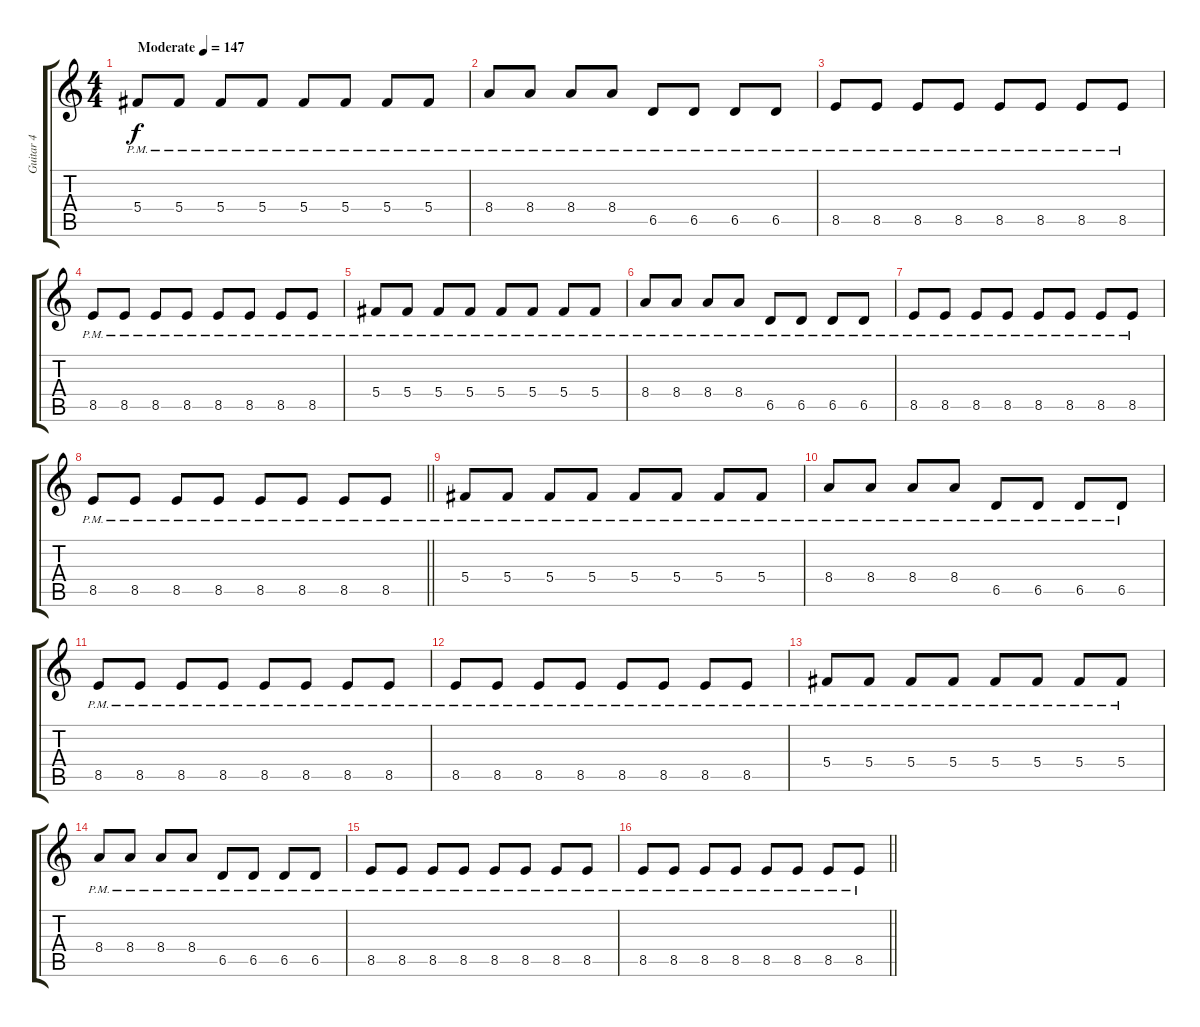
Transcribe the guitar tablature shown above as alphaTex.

\track ("Guitar 4" "Guitar 4") {instrument distortionguitar}
\staff {score tabs}
\tuning (Eb4 Bb3 Gb3 Db3 Ab2 Eb2) {hide}
\ts (4 4)
\tempo (147 "Moderate")
\clef g2
\ks c
5.4{pm}.8{dy f balance 16 instrument distortionguitar} 5.4{pm}.8{balance 15} 5.4{pm}.8{balance 14} 5.4{pm}.8{balance 13} 5.4{pm}.8{balance 12} 5.4{pm}.8{balance 11} 5.4{pm}.8{balance 10} 5.4{pm}.8{balance 9} |
8.4{pm}.8{balance 8} 8.4{pm}.8{balance 7} 8.4{pm}.8{balance 6} 8.4{pm}.8{balance 5} 6.5{pm}.8{balance 4} 6.5{pm}.8{balance 3} 6.5{pm}.8{balance 2} 6.5{pm}.8{balance 1} |
8.5{pm}.8{balance 0} 8.5{pm}.8{balance 1} 8.5{pm}.8{balance 2} 8.5{pm}.8{balance 3} 8.5{pm}.8{balance 4} 8.5{pm}.8{balance 5} 8.5{pm}.8{balance 6} 8.5{pm}.8{balance 7} |
8.5{pm}.8{balance 8} 8.5{pm}.8{balance 9} 8.5{pm}.8{balance 10} 8.5{pm}.8{balance 11} 8.5{pm}.8{balance 12} 8.5{pm}.8{balance 13} 8.5{pm}.8{balance 14} 8.5{pm}.8{balance 15} |
5.4{pm}.8{balance 16} 5.4{pm}.8{balance 15} 5.4{pm}.8{balance 14} 5.4{pm}.8{balance 13} 5.4{pm}.8{balance 12} 5.4{pm}.8{balance 11} 5.4{pm}.8{balance 10} 5.4{pm}.8{balance 9} |
8.4{pm}.8{balance 8} 8.4{pm}.8{balance 7} 8.4{pm}.8{balance 6} 8.4{pm}.8{balance 5} 6.5{pm}.8{balance 4} 6.5{pm}.8{balance 3} 6.5{pm}.8{balance 2} 6.5{pm}.8{balance 1} |
8.5{pm}.8{balance 0} 8.5{pm}.8{balance 1} 8.5{pm}.8{balance 2} 8.5{pm}.8{balance 3} 8.5{pm}.8{balance 4} 8.5{pm}.8{balance 5} 8.5{pm}.8{balance 6} 8.5{pm}.8{balance 7} |
\barLineRight lightlight
8.5{pm}.8{balance 8} 8.5{pm}.8{balance 9} 8.5{pm}.8{balance 10} 8.5{pm}.8{balance 11} 8.5{pm}.8{balance 12} 8.5{pm}.8{balance 13} 8.5{pm}.8{balance 14} 8.5{pm}.8{balance 15} |
5.4{pm}.8{balance 16} 5.4{pm}.8{balance 15} 5.4{pm}.8{balance 14} 5.4{pm}.8{balance 13} 5.4{pm}.8{balance 12} 5.4{pm}.8{balance 11} 5.4{pm}.8{balance 10} 5.4{pm}.8{balance 9} |
8.4{pm}.8{balance 8} 8.4{pm}.8{balance 7} 8.4{pm}.8{balance 6} 8.4{pm}.8{balance 5} 6.5{pm}.8{balance 4} 6.5{pm}.8{balance 3} 6.5{pm}.8{balance 2} 6.5{pm}.8{balance 1} |
8.5{pm}.8{balance 0} 8.5{pm}.8{balance 1} 8.5{pm}.8{balance 2} 8.5{pm}.8{balance 3} 8.5{pm}.8{balance 4} 8.5{pm}.8{balance 5} 8.5{pm}.8{balance 6} 8.5{pm}.8{balance 7} |
8.5{pm}.8{balance 8} 8.5{pm}.8{balance 9} 8.5{pm}.8{balance 10} 8.5{pm}.8{balance 11} 8.5{pm}.8{balance 12} 8.5{pm}.8{balance 13} 8.5{pm}.8{balance 14} 8.5{pm}.8{balance 15} |
5.4{pm}.8{balance 16} 5.4{pm}.8{balance 15} 5.4{pm}.8{balance 14} 5.4{pm}.8{balance 13} 5.4{pm}.8{balance 12} 5.4{pm}.8{balance 11} 5.4{pm}.8{balance 10} 5.4{pm}.8{balance 9} |
8.4{pm}.8{balance 8} 8.4{pm}.8{balance 7} 8.4{pm}.8{balance 6} 8.4{pm}.8{balance 5} 6.5{pm}.8{balance 4} 6.5{pm}.8{balance 3} 6.5{pm}.8{balance 2} 6.5{pm}.8{balance 1} |
8.5{pm}.8{balance 0} 8.5{pm}.8{balance 1} 8.5{pm}.8{balance 2} 8.5{pm}.8{balance 3} 8.5{pm}.8{balance 4} 8.5{pm}.8{balance 5} 8.5{pm}.8{balance 6} 8.5{pm}.8{balance 7} |
\barLineRight lightlight
8.5{pm}.8{balance 8} 8.5{pm}.8{balance 9} 8.5{pm}.8{balance 10} 8.5{pm}.8{balance 11} 8.5{pm}.8{balance 12} 8.5{pm}.8{balance 13} 8.5{pm}.8{balance 14} 8.5{pm}.8{balance 15}
